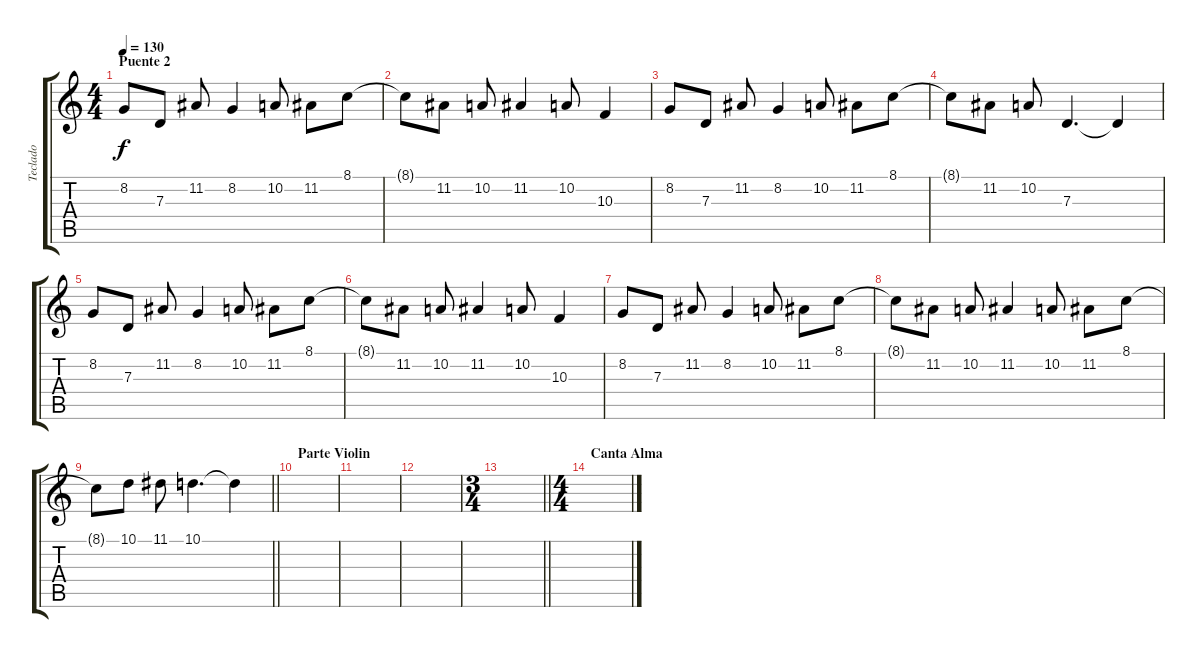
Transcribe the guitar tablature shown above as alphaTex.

\track ("Teclado" "Teclado") {instrument drawbarorgan}
\staff {score tabs}
\tuning (E4 B3 G3 D3 A2 E2) {hide}
\ts (4 4)
\section ("" "Puente 2")
\tempo 130
\clef g2
\ks c
8.2.8{dy f} 7.3.8 11.2.8 8.2.4 10.2.8 11.2.8 8.1.8 |
8.1{t}.8 11.2.8 10.2.8 11.2.4 10.2.8 10.3.4 |
8.2.8 7.3.8 11.2.8 8.2.4 10.2.8 11.2.8 8.1.8 |
8.1{t}.8 11.2.8 10.2.8 7.3.4{d} 7.3{t}.4 |
8.2.8 7.3.8 11.2.8 8.2.4 10.2.8 11.2.8 8.1.8 |
8.1{t}.8 11.2.8 10.2.8 11.2.4 10.2.8 10.3.4 |
8.2.8 7.3.8 11.2.8 8.2.4 10.2.8 11.2.8 8.1.8 |
8.1{t}.8 11.2.8 10.2.8 11.2.4 10.2.8 11.2.8 8.1.8 |
\barLineRight lightlight
8.1{t}.8 10.1.8 11.1.8 10.1.4{d} 10.1{t}.4 |
\section ("" "Parte Violin")
|
|
|
\ts (3 4)
\barLineRight lightlight
|
\ts (4 4)
\section ("" "Canta Alma")
